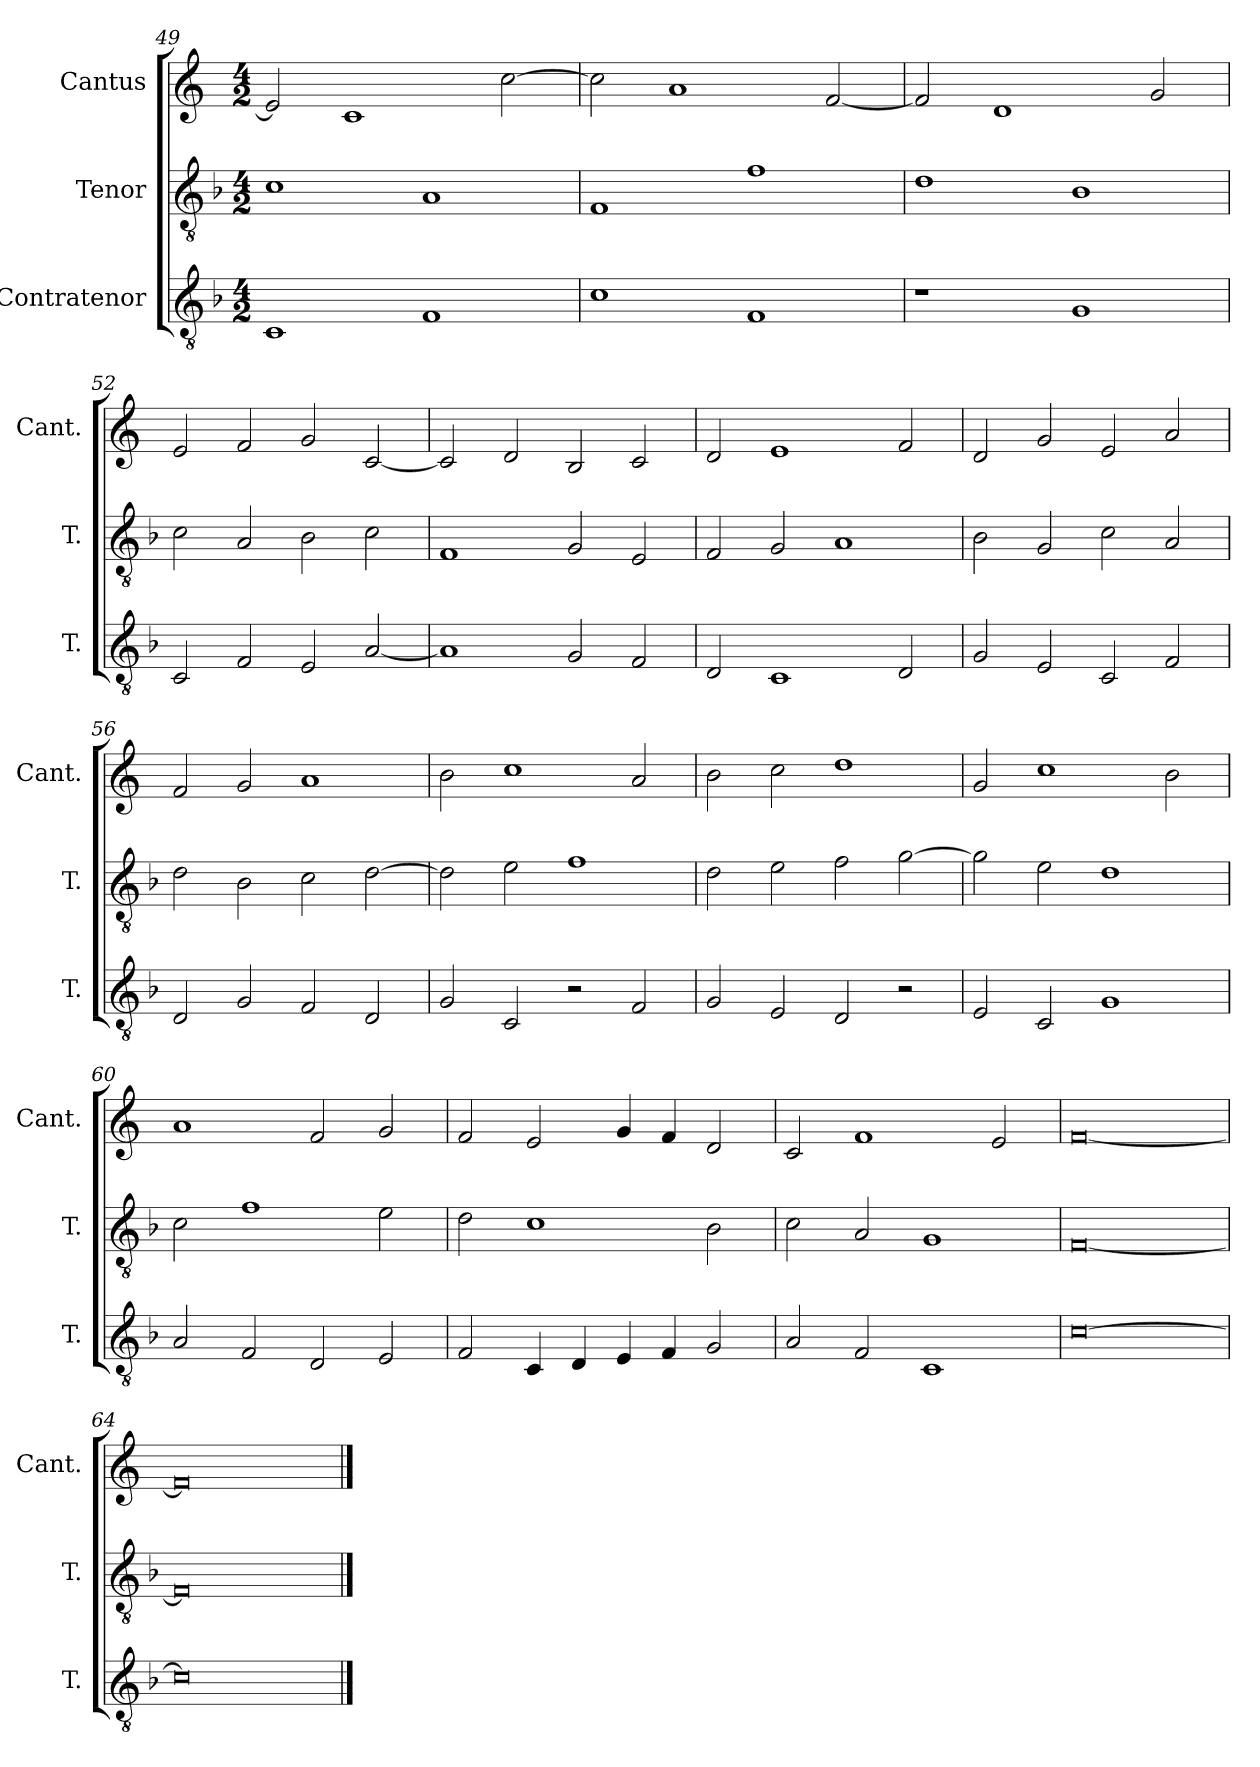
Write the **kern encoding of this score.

**kern	**kern	**kern
*part3	*part2	*part1
*staff3	*staff2	*staff1
*I"Contratenor	*I"Tenor	*I"Cantus
*I'T.	*I'T.	*I'Cant.
*clefGv2	*clefGv2	*clefG2
*ITrd7c12	*ITrd7c12	*
*k[b-]	*k[b-]	*k[]
*F:	*F:	*C:
*M4/2	*M4/2	*M4/2
=49	=49	=49
1CC/	1C\	2e/]
.	.	1c/
1FF/	1AA/	.
.	.	[2cc\
=50	=50	=50
1C\	1FF/	2cc\]
.	.	1a/
1FF/	1F\	.
.	.	[2f/
=51	=51	=51
1r	1D\	2f/]
.	.	1d/
1GG/	1BB-\	.
.	.	2g/
=52	=52	=52
2CC/	2C\	2e/
2FF/	2AA/	2f/
2EE/	2BB-\	2g/
[2AA/	2C\	[2c/
=53	=53	=53
1AA/]	1FF/	2c/]
.	.	2d/
2GG/	2GG/	2B/
2FF/	2EE/	2c/
=54	=54	=54
2DD/	2FF/	2d/
1CC/	2GG/	1e/
.	1AA/	.
2DD/	.	2f/
=55	=55	=55
2GG/	2BB-\	2d/
2EE/	2GG/	2g/
2CC/	2C\	2e/
2FF/	2AA/	2a/
=56	=56	=56
2DD/	2D\	2f/
2GG/	2BB-\	2g/
2FF/	2C\	1a/
2DD/	[2D\	.
=57	=57	=57
2GG/	2D\]	2b\
2CC/	2E\	1cc\
2r	1F\	.
2FF/	.	2a/
=58	=58	=58
2GG/	2D\	2b\
2EE/	2E\	2cc\
2DD/	2F\	1dd\
2r	[2G\	.
=59	=59	=59
2EE/	2G\]	2g/
2CC/	2E\	1cc\
1GG/	1D\	.
.	.	2b\
=60	=60	=60
2AA/	2C\	1a/
2FF/	1F\	.
2DD/	.	2f/
2EE/	2E\	2g/
=61	=61	=61
2FF/	2D\	2f/
4CC/	1C\	2e/
4DD/	.	.
4EE/	.	4g/
4FF/	.	4f/
2GG/	2BB-\	2d/
=62	=62	=62
2AA/	2C\	2c/
2FF/	2AA/	1f/
1CC/	1GG/	.
.	.	2e/
=63	=63	=63
[0C\	[0FF/	[0f/
=64	=64	=64
0C\]	0FF/]	0f/]
==	==	==
*-	*-	*-
